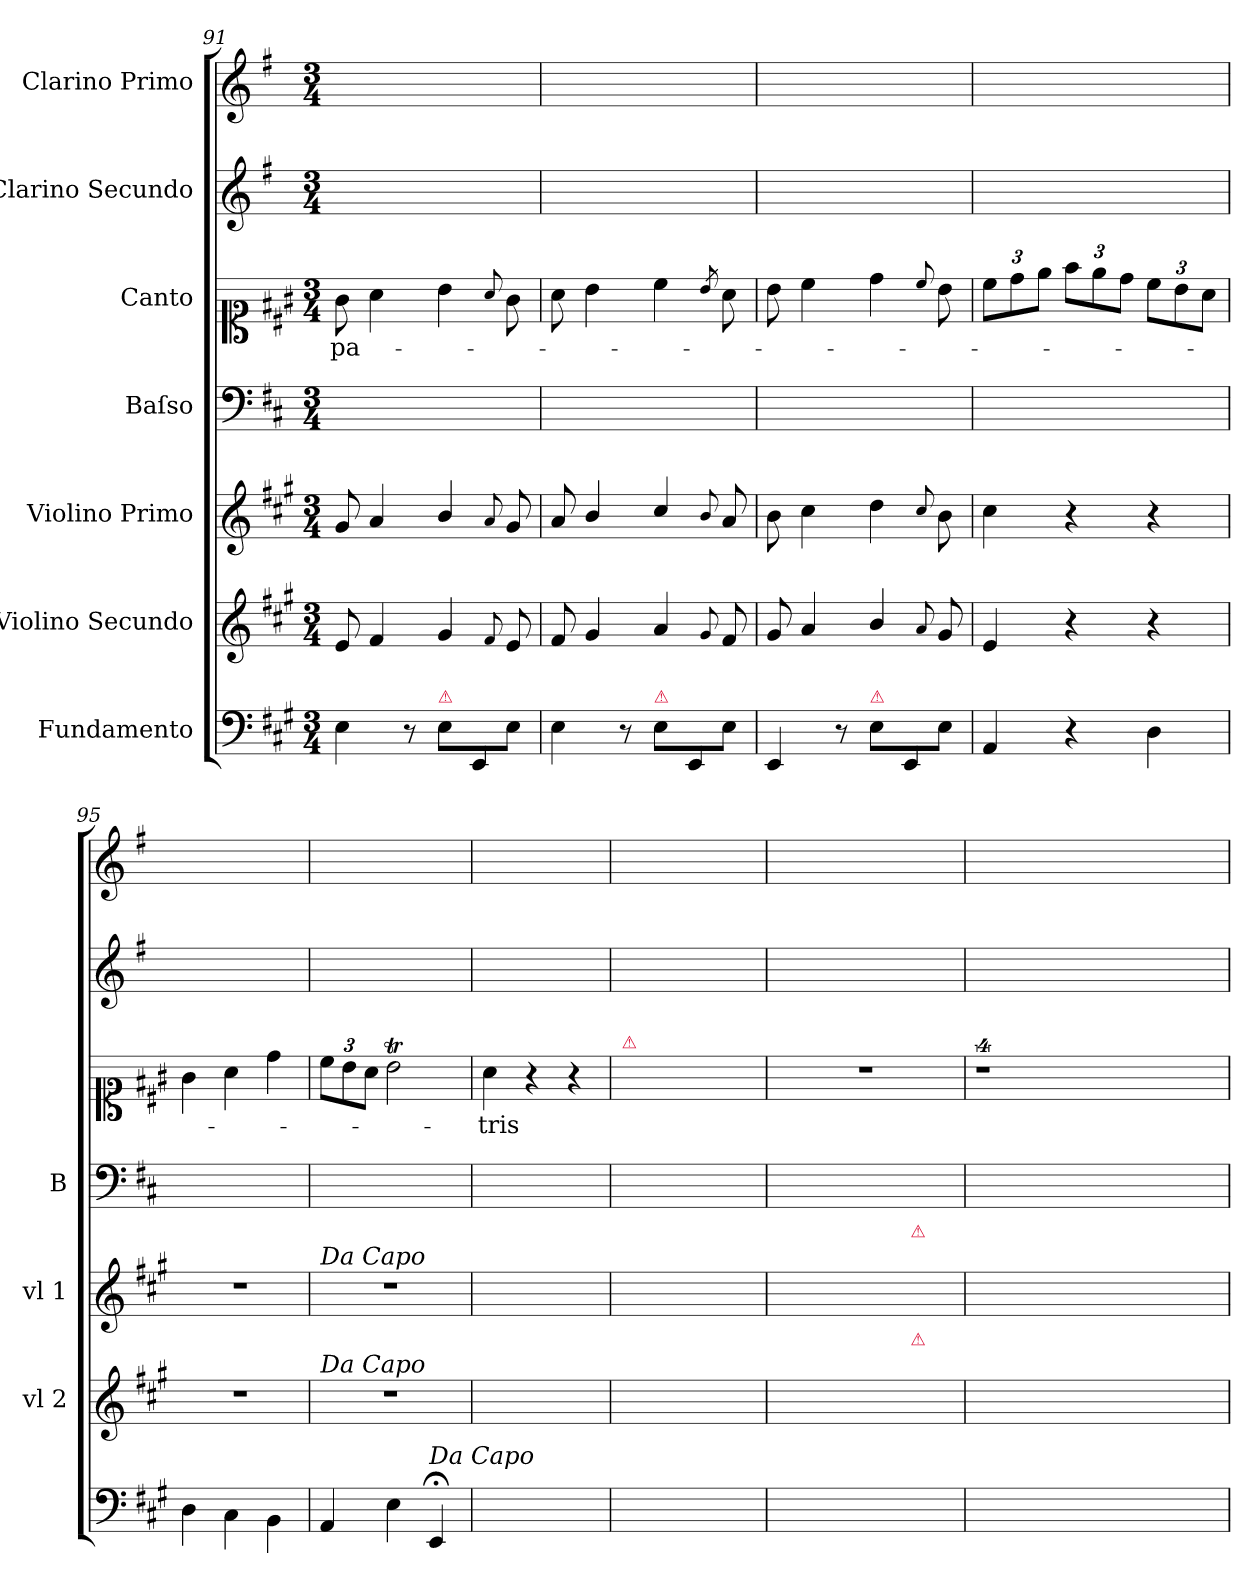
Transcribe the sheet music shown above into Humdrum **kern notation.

**kern	**kern	**kern	**kern	**kern	**text	**kern	**kern
*part7	*part6	*part5	*part4	*part3	*part3	*part2	*part1
*staff7	*staff6	*staff5	*staff4	*staff3	*staff3	*staff2	*staff1
*I"Fundamento	*I"Violino Secundo	*I"Violino Primo	*I"Baſso	*I"Canto	*	*I"Clarino Secundo	*I"Clarino Primo
*	*I'vl 2	*I'vl 1	*I'B	*	*	*	*
*clefF4	*clefG2	*clefG2	*clefF4	*clefC1	*	*clefG2	*clefG2
*	*	*	*	*	*	*ITrd-1c-2	*ITrd-1c-2
*k[f#c#g#]	*k[f#c#g#]	*k[f#c#g#]	*k[f#c#]	*k[f#c#g#]	*	*k[f#c#g#]	*k[f#c#g#]
*M3/4	*M3/4	*M3/4	*M3/4	*M3/4	*	*M3/4	*M3/4
=91	=91	=91	=91	=91	=91	=91	=91
4E\	8e/	8g#/	2.ryy	8g#\	pa-	2.ryy	2.ryy
.	4f#/	4a/	.	4a\	.	.	.
8r	.	.	.	.	.	.	.
!LO:TX:a:color=crimson:t=⚠	!	!	!	!	!	!	!
8E\L	4g#/	4b/	.	4b\	.	.	.
8EE/	.	.	.	.	.	.	.
.	8qqf#/	8qqa/	.	8qqa/	.	.	.
8E\J	8e/	8g#/	.	8g#\	.	.	.
=92	=92	=92	=92	=92	=92	=92	=92
4E\	8f#/	8a/	2.ryy	8a\	.	2.ryy	2.ryy
.	4g#/	4b/	.	4b\	.	.	.
8r	.	.	.	.	.	.	.
!LO:TX:a:color=crimson:t=⚠	!	!	!	!	!	!	!
8E\L	4a/	4cc#/	.	4cc#\	.	.	.
8EE/	.	.	.	.	.	.	.
.	8qqg#/	8qqb/	.	8qb/	.	.	.
8E\J	8f#/	8a/	.	8a\	.	.	.
=93	=93	=93	=93	=93	=93	=93	=93
4EE/	8g#/	8b\	2.ryy	8b\	.	2.ryy	2.ryy
.	4a/	4cc#\	.	4cc#\	.	.	.
8r	.	.	.	.	.	.	.
!LO:TX:a:color=crimson:t=⚠	!	!	!	!	!	!	!
8E\L	4b/	4dd\	.	4dd\	.	.	.
8EE/	.	.	.	.	.	.	.
.	8qqa/	8qqcc#/	.	8qqcc#/	.	.	.
8E\J	8g#/	8b\	.	8b\	.	.	.
=94	=94	=94	=94	=94	=94	=94	=94
4AA/	4e/	4cc#\	2.ryy	12cc#\L	.	2.ryy	2.ryy
.	.	.	.	12dd\	.	.	.
.	.	.	.	12ee\J	.	.	.
4r	4r	4r	.	12ff#\L	.	.	.
.	.	.	.	12ee\	.	.	.
.	.	.	.	12dd\J	.	.	.
4D\	4r	4r	.	12cc#\L	.	.	.
.	.	.	.	12b\	.	.	.
.	.	.	.	12a\J	.	.	.
=95	=95	=95	=95	=95	=95	=95	=95
4D\	2.r	2.r	2.ryy	4g#\	.	2.ryy	2.ryy
4C#\	.	.	.	4a\	.	.	.
4BB\	.	.	.	4dd\	.	.	.
=96	=96	=96	=96	=96	=96	=96	=96
!	!	!LO:TX:a:i:t=Da Capo	!	!	!	!	!
!	!LO:TX:a:i:t=Da Capo	!	!	!	!	!	!
4AA/	2.r	2.r	2.ryy	12cc#\L	.	2.ryy	2.ryy
.	.	.	.	12b\	.	.	.
.	.	.	.	12a\J	.	.	.
4E\	.	.	.	2bT\	.	.	.
!LO:TX:a:i:t=Da Capo	!	!	!	!	!	!	!
4EE;</	.	.	.	.	.	.	.
=97	=97	=97	=97	=97	=97	=97	=97
4A\yy	4aa\yy	4aa\yy	2.ryy	4a\	-tris	2.ryy	2.ryy
4B\yy	4gg#\yy	4gg#\yy	.	4r	.	.	.
4c#\yy	4aa\yy	4aa\yy	.	4r	.	.	.
=98	=98	=98	=98	=98	=98	=98	=98
!	!	!	!	!LO:TX:a:color=crimson:t=⚠	!	!	!
4G#\yy	8bb\Lyy	8bb\Lyy	2.ryy	2.ryy	.	2.ryy	2.ryy
.	8cc#\Jyy	8cc#\Jyy	.	.	.	.	.
.	8qqcc#/yy	8qqcc#/yy	.	.	.	.	.
4A\yy	2dd\yy	2dd\yy	.	.	.	.	.
4B\yy	.	.	.	.	.	.	.
=99	=99	=99	=99	=99	=99	=99	=99
4A\yy	12cc#'\Lyy	12cc#\Lyy	2.ryy	2.r	.	2.ryy	2.ryy
.	12a'\yy	12a\yy	.	.	.	.	.
.	12b'\Jyy	12b\Jyy	.	.	.	.	.
*	*	*Xtuplet	*	*	*	*	*
4ryy	12cc#'\Lyy	12cc#\Lyy	.	.	.	.	.
.	12dd'\yy	12dd\yy	.	.	.	.	.
.	12ee'\Jyy	12ee\Jyy	.	.	.	.	.
!	!	!LO:TX:a:color=crimson:t=⚠	!	!	!	!	!
!	!LO:TX:a:color=crimson:t=⚠	!	!	!	!	!	!
4D\yy	8.ff#\Lyy	8.ff#\Lyy	.	.	.	.	.
.	16f#/Jkyy	16f#/Jkyy	.	.	.	.	.
=100	=100	=100	=100	=100	=100	=100	=100
4E\yy	4g#/yy	4g#/yy	2.ryy	4%9r	.	2.ryy	2.ryy
4AA/yy	4a/yy	4a/yy	.	.	.	.	.
4ryy	4ryy	4ryy	.	.	.	.	.
1.ryy	1.ryy	1.ryy	1.ryy	.	.	1.ryy	1.ryy
=	=	=	=	=	=	=	=
*-	*-	*-	*-	*-	*-	*-	*-
